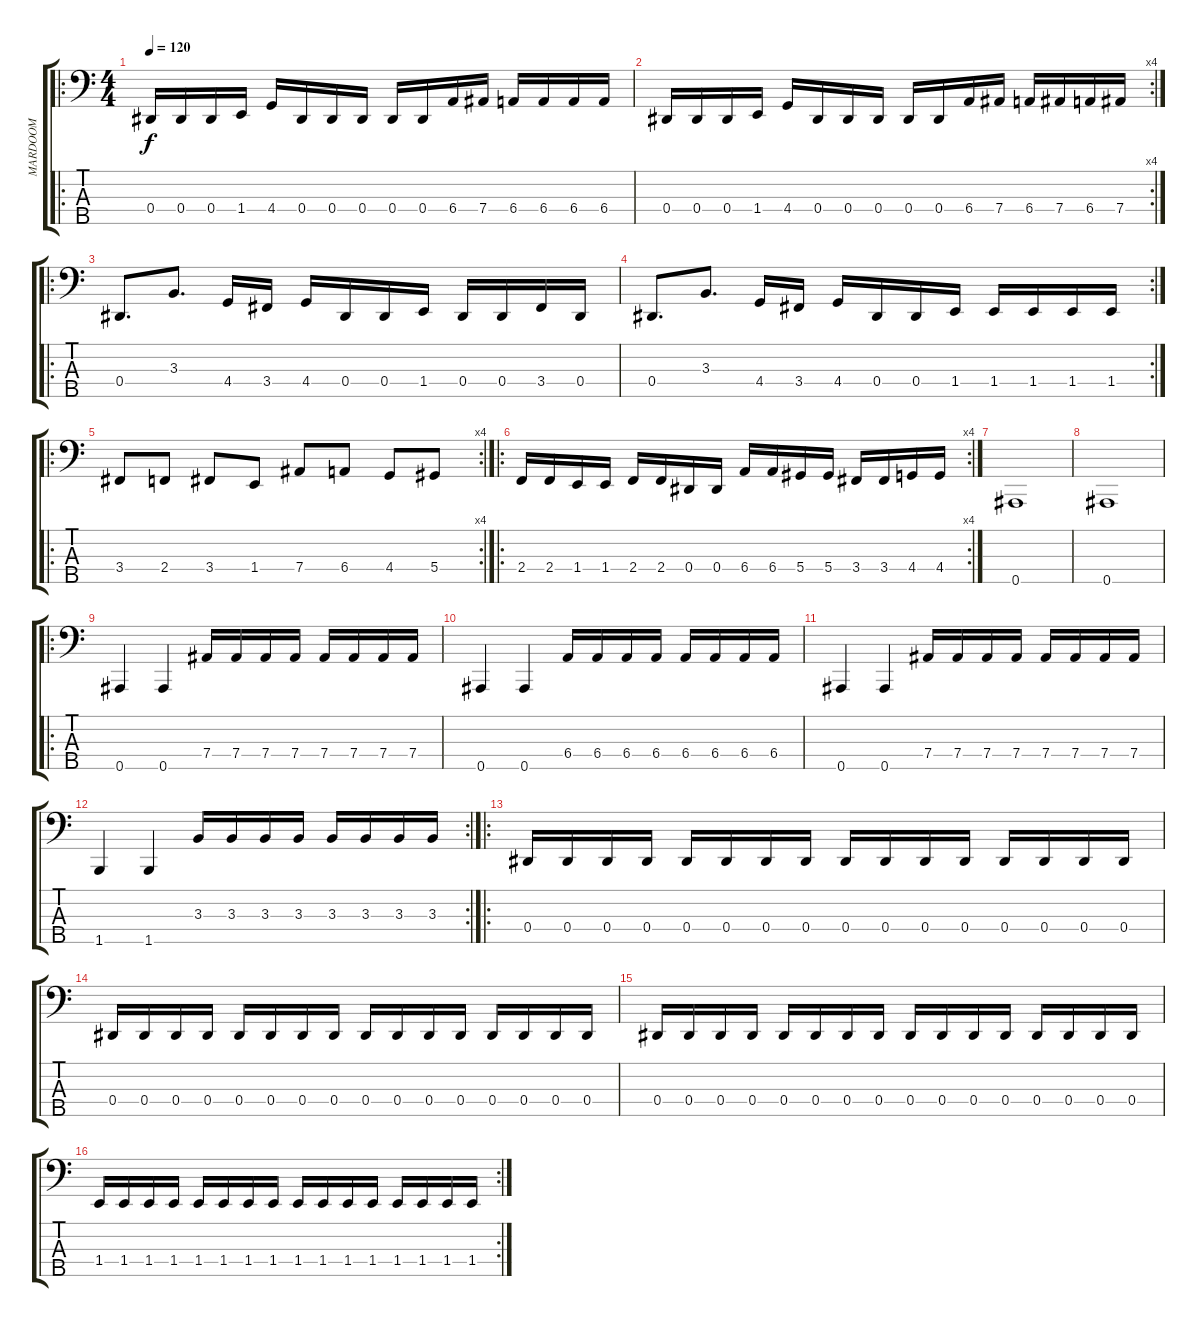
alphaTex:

\track ("MARDOOM" "MARDOOM") {instrument electricbasspick}
\staff {score tabs}
\tuning (Gb2 Db2 Ab1 Eb1 Bb0) {hide}
\ro
\ts (4 4)
\tempo 120
\clef f4
\ks c
0.4.16{dy f} 0.4.16 0.4.16 1.4.16 4.4.16 0.4.16 0.4.16 0.4.16 0.4.16 0.4.16 6.4.16 7.4.16 6.4.16 6.4.16 6.4.16 6.4.16 |
\rc 4
0.4.16 0.4.16 0.4.16 1.4.16 4.4.16 0.4.16 0.4.16 0.4.16 0.4.16 0.4.16 6.4.16 7.4.16 6.4.16 7.4.16 6.4.16 7.4.16 |
\ro
0.4.8{d} 3.3.8{d} 4.4.16 3.4.16 4.4.16 0.4.16 0.4.16 1.4.16 0.4.16 0.4.16 3.4.16 0.4.16 |
\rc 2
0.4.8{d} 3.3.8{d} 4.4.16 3.4.16 4.4.16 0.4.16 0.4.16 1.4.16 1.4.16 1.4.16 1.4.16 1.4.16 |
\ro
\rc 4
3.4.8 2.4.8 3.4.8 1.4.8 7.4.8 6.4.8 4.4.8 5.4.8 |
\ro
\rc 4
2.4.16 2.4.16 1.4.16 1.4.16 2.4.16 2.4.16 0.4.16 0.4.16 6.4.16 6.4.16 5.4.16 5.4.16 3.4.16 3.4.16 4.4.16 4.4.16 |
0.5.1 |
0.5.1 |
\ro
0.5.4 0.5.4 7.4.16 7.4.16 7.4.16 7.4.16 7.4.16 7.4.16 7.4.16 7.4.16 |
0.5.4 0.5.4 6.4.16 6.4.16 6.4.16 6.4.16 6.4.16 6.4.16 6.4.16 6.4.16 |
0.5.4 0.5.4 7.4.16 7.4.16 7.4.16 7.4.16 7.4.16 7.4.16 7.4.16 7.4.16 |
\rc 2
1.5.4 1.5.4 3.3.16 3.3.16 3.3.16 3.3.16 3.3.16 3.3.16 3.3.16 3.3.16 |
\ro
0.4.16 0.4.16 0.4.16 0.4.16 0.4.16 0.4.16 0.4.16 0.4.16 0.4.16 0.4.16 0.4.16 0.4.16 0.4.16 0.4.16 0.4.16 0.4.16 |
0.4.16 0.4.16 0.4.16 0.4.16 0.4.16 0.4.16 0.4.16 0.4.16 0.4.16 0.4.16 0.4.16 0.4.16 0.4.16 0.4.16 0.4.16 0.4.16 |
0.4.16 0.4.16 0.4.16 0.4.16 0.4.16 0.4.16 0.4.16 0.4.16 0.4.16 0.4.16 0.4.16 0.4.16 0.4.16 0.4.16 0.4.16 0.4.16 |
\rc 2
1.4.16 1.4.16 1.4.16 1.4.16 1.4.16 1.4.16 1.4.16 1.4.16 1.4.16 1.4.16 1.4.16 1.4.16 1.4.16 1.4.16 1.4.16 1.4.16
